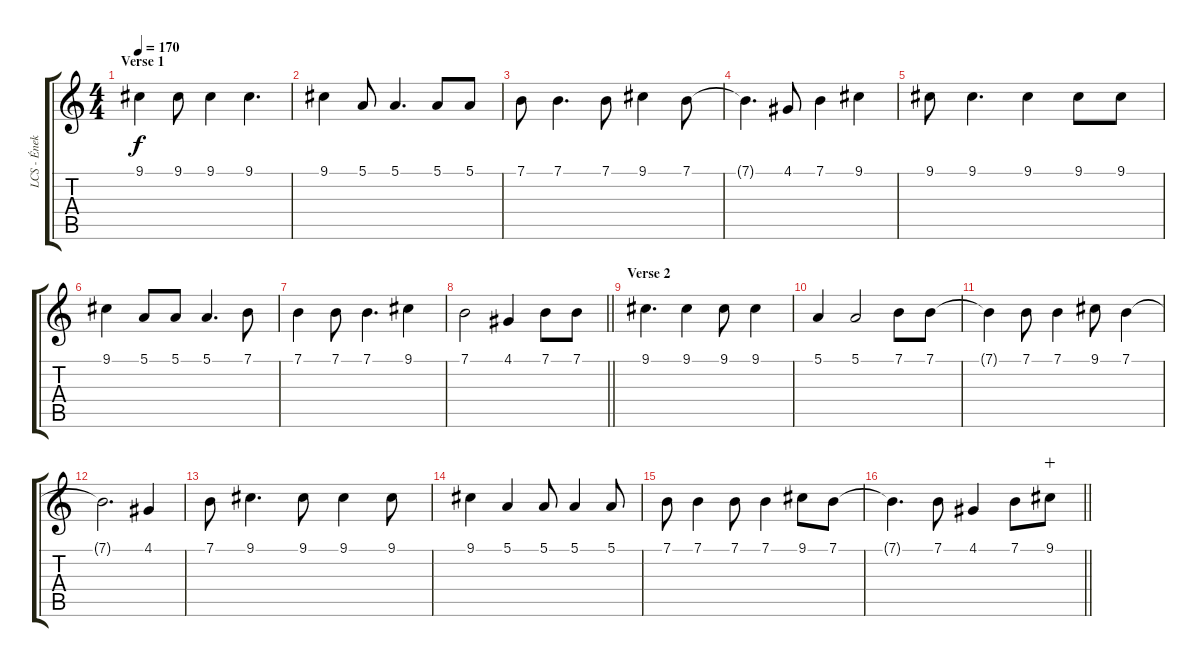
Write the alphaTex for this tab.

\track ("LCS - Ének" "LCS - Ének") {instrument trumpet}
\staff {score tabs}
\tuning (E4 B3 G3 D3 A2 E2) {hide}
\ts (4 4)
\section ("" "Verse 1")
\tempo 170
\clef g2
\ks c
9.1.4{dy f} 9.1.8 9.1.4 9.1.4{d} |
9.1.4 5.1.8 5.1.4{d} 5.1.8 5.1.8 |
7.1.8 7.1.4{d} 7.1.8 9.1.4 7.1.8 |
7.1{t}.4{d} 4.1.8 7.1.4 9.1.4 |
9.1.8 9.1.4{d} 9.1.4 9.1.8 9.1.8 |
9.1.4 5.1.8 5.1.8 5.1.4{d} 7.1.8 |
7.1.4 7.1.8 7.1.4{d} 9.1.4 |
\barLineRight lightlight
7.1.2 4.1.4 7.1.8 7.1.8 |
\section ("" "Verse 2")
9.1.4{d} 9.1.4 9.1.8 9.1.4 |
5.1.4 5.1.2 7.1.8 7.1.8 |
7.1{t}.4 7.1.8 7.1.4 9.1.8 7.1.4 |
7.1{t}.2{d} 4.1.4 |
7.1.8 9.1.4{d} 9.1.8 9.1.4 9.1.8 |
9.1.4 5.1.4 5.1.8 5.1.4 5.1.8 |
7.1.8 7.1.4 7.1.8 7.1.4 9.1.8 7.1.8 |
\barLineRight lightlight
7.1{t}.4{d} 7.1.8 4.1.4 7.1.8 9.1.8{wahc}
